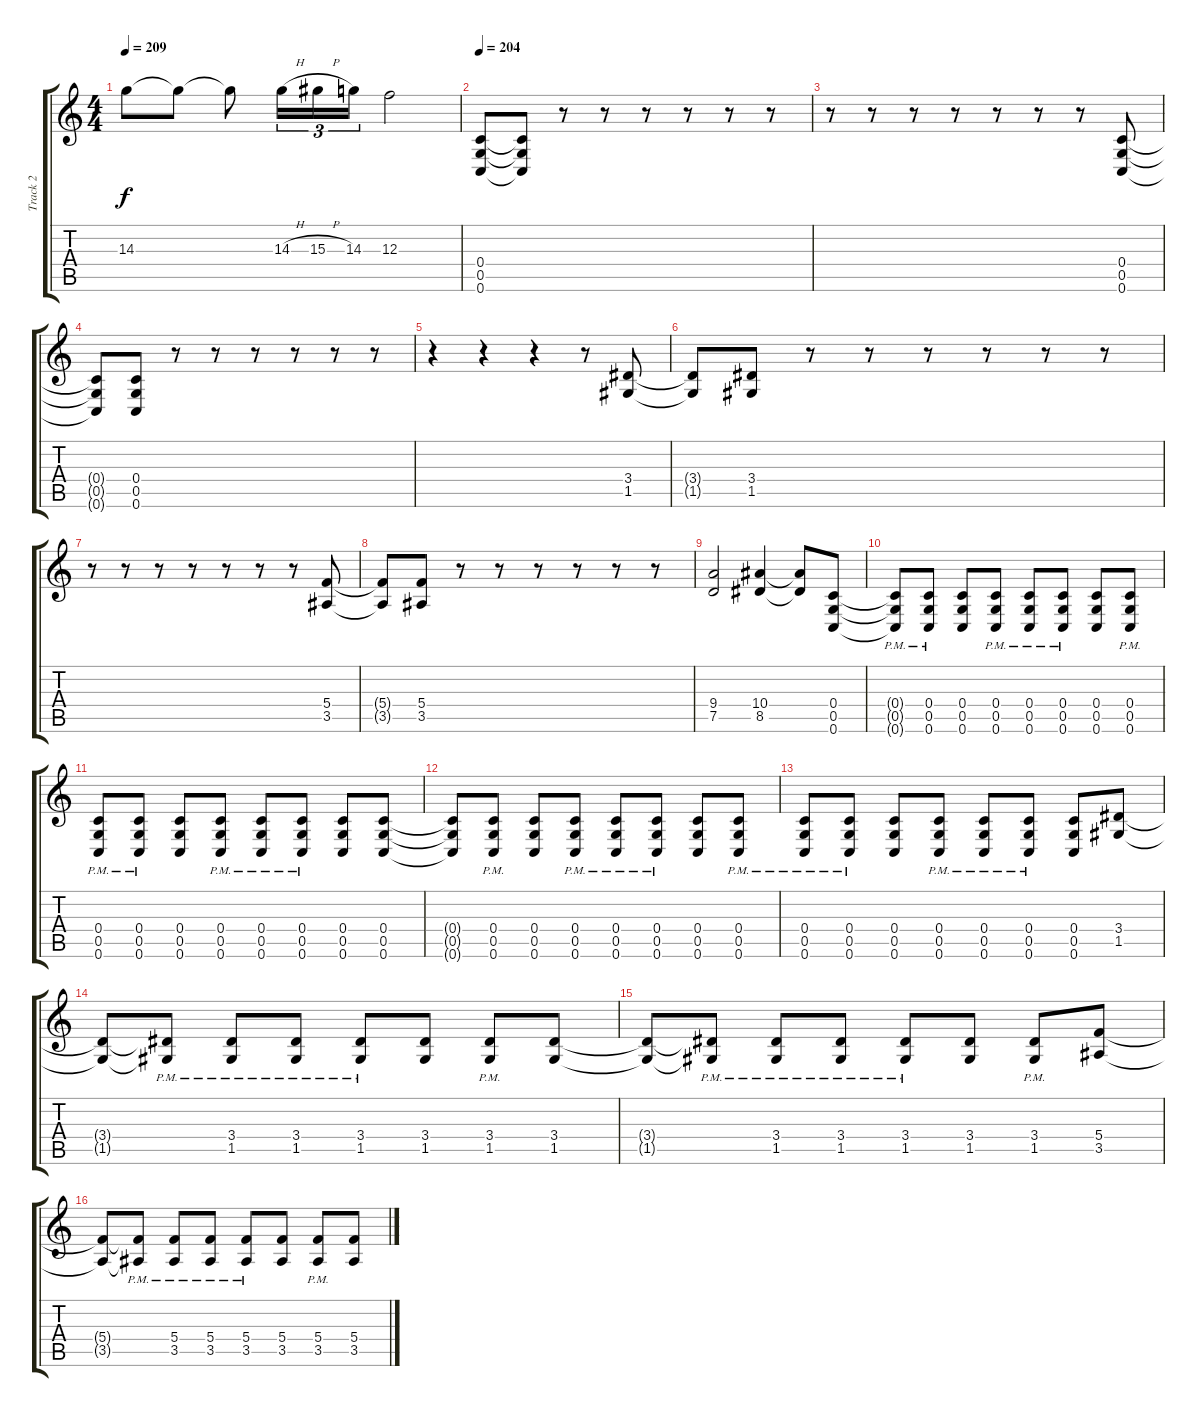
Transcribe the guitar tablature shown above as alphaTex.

\track ("Track 2" "Track 2") {instrument distortionguitar}
\staff {score tabs}
\tuning (D4 A3 F3 C3 G2 C2) {hide}
\ts (4 4)
\tempo 209
\clef g2
\ks c
14.3.8{dy f} 14.3{t}.8 14.3{t}.8 14.3{h}.16{tu (3 2)} 15.3{h}.16{tu (3 2)} 14.3.16{tu (3 2)} 12.3.2 |
\tempo 204
(0.4 0.5 0.6).8 (0.4{t} 0.5{t} 0.6{t}).8 r.8 r.8 r.8 r.8 r.8 r.8 |
r.8 r.8 r.8 r.8 r.8 r.8 r.8 (0.4 0.5 0.6).8 |
(0.4{t} 0.5{t} 0.6{t}).8 (0.4 0.5 0.6).8 r.8 r.8 r.8 r.8 r.8 r.8 |
r.4 r.4 r.4 r.8 (3.4 1.5).8 |
(3.4{t} 1.5{t}).8 (3.4 1.5).8 r.8 r.8 r.8 r.8 r.8 r.8 |
r.8 r.8 r.8 r.8 r.8 r.8 r.8 (5.4 3.5).8 |
(5.4{t} 3.5{t}).8 (5.4 3.5).8 r.8 r.8 r.8 r.8 r.8 r.8 |
(9.4 7.5).2 (10.4 8.5).4 (10.4{t} 8.5{t}).8 (0.4 0.5 0.6).8 |
(0.4{pm t} 0.5{pm t} 0.6{pm t}).8 (0.4{pm} 0.5{pm} 0.6{pm}).8 (0.4 0.5 0.6).8 (0.4{pm} 0.5{pm} 0.6{pm}).8 (0.4{pm} 0.5{pm} 0.6{pm}).8 (0.4{pm} 0.5{pm} 0.6{pm}).8 (0.4 0.5 0.6).8 (0.4{pm} 0.5{pm} 0.6{pm}).8 |
(0.4{pm} 0.5{pm} 0.6{pm}).8 (0.4{pm} 0.5{pm} 0.6{pm}).8 (0.4 0.5 0.6).8 (0.4{pm} 0.5{pm} 0.6{pm}).8 (0.4{pm} 0.5{pm} 0.6{pm}).8 (0.4{pm} 0.5{pm} 0.6{pm}).8 (0.4 0.5 0.6).8 (0.4 0.5 0.6).8 |
(0.4{t} 0.5{t} 0.6{t}).8 (0.4{pm} 0.5{pm} 0.6{pm}).8 (0.4 0.5 0.6).8 (0.4{pm} 0.5{pm} 0.6{pm}).8 (0.4{pm} 0.5{pm} 0.6{pm}).8 (0.4{pm} 0.5{pm} 0.6{pm}).8 (0.4 0.5 0.6).8 (0.4{pm} 0.5{pm} 0.6{pm}).8 |
(0.4{pm} 0.5{pm} 0.6{pm}).8 (0.4{pm} 0.5{pm} 0.6{pm}).8 (0.4 0.5 0.6).8 (0.4{pm} 0.5{pm} 0.6{pm}).8 (0.4{pm} 0.5{pm} 0.6{pm}).8 (0.4{pm} 0.5{pm} 0.6{pm}).8 (0.4 0.5 0.6).8 (3.4 1.5).8 |
(3.4{t} 1.5{t}).8 (3.4{pm t} 1.5{pm t}).8 (3.4{pm} 1.5{pm}).8 (3.4{pm} 1.5{pm}).8 (3.4{pm} 1.5{pm}).8 (3.4 1.5).8 (3.4{pm} 1.5{pm}).8 (3.4 1.5).8 |
(3.4{t} 1.5{t}).8 (3.4{pm t} 1.5{pm t}).8 (3.4{pm} 1.5{pm}).8 (3.4{pm} 1.5{pm}).8 (3.4{pm} 1.5{pm}).8 (3.4 1.5).8 (3.4{pm} 1.5{pm}).8 (5.4 3.5).8 |
(5.4{t} 3.5{t}).8 (5.4{pm t} 3.5{pm t}).8 (5.4{pm} 3.5{pm}).8 (5.4{pm} 3.5{pm}).8 (5.4{pm} 3.5{pm}).8 (5.4 3.5).8 (5.4{pm} 3.5{pm}).8 (5.4 3.5).8
